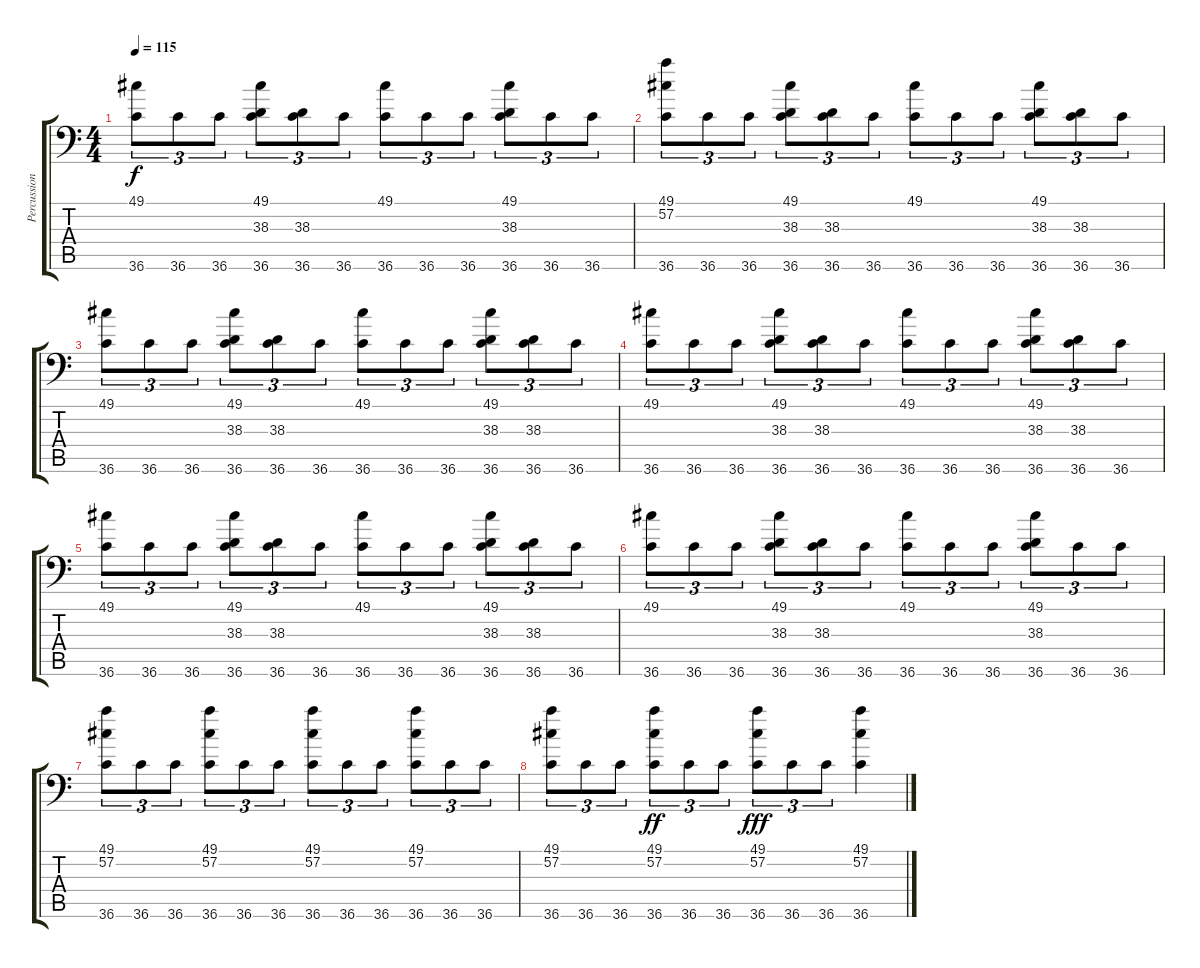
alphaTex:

\track ("Percussion" "Percussion") {instrument acousticgrandpiano}
\staff {score tabs}
\tuning (C-1 C-1 C-1 C-1 C-1 C-1) {hide}
\ts (4 4)
\tempo 115
\clef f4
\ks c
(49.1 36.6).8{tu (3 2) dy f} 36.6.8{tu (3 2)} 36.6.8{tu (3 2)} (49.1 38.3 36.6).8{tu (3 2)} (38.3 36.6).8{tu (3 2)} 36.6.8{tu (3 2)} (49.1 36.6).8{tu (3 2)} 36.6.8{tu (3 2)} 36.6.8{tu (3 2)} (49.1 38.3 36.6).8{tu (3 2)} 36.6.8{tu (3 2)} 36.6.8{tu (3 2)} |
(49.1 57.2 36.6).8{tu (3 2)} 36.6.8{tu (3 2)} 36.6.8{tu (3 2)} (49.1 38.3 36.6).8{tu (3 2)} (38.3 36.6).8{tu (3 2)} 36.6.8{tu (3 2)} (49.1 36.6).8{tu (3 2)} 36.6.8{tu (3 2)} 36.6.8{tu (3 2)} (49.1 38.3 36.6).8{tu (3 2)} (38.3 36.6).8{tu (3 2)} 36.6.8{tu (3 2)} |
(49.1 36.6).8{tu (3 2)} 36.6.8{tu (3 2)} 36.6.8{tu (3 2)} (49.1 38.3 36.6).8{tu (3 2)} (38.3 36.6).8{tu (3 2)} 36.6.8{tu (3 2)} (49.1 36.6).8{tu (3 2)} 36.6.8{tu (3 2)} 36.6.8{tu (3 2)} (49.1 38.3 36.6).8{tu (3 2)} (38.3 36.6).8{tu (3 2)} 36.6.8{tu (3 2)} |
(49.1 36.6).8{tu (3 2)} 36.6.8{tu (3 2)} 36.6.8{tu (3 2)} (49.1 38.3 36.6).8{tu (3 2)} (38.3 36.6).8{tu (3 2)} 36.6.8{tu (3 2)} (49.1 36.6).8{tu (3 2)} 36.6.8{tu (3 2)} 36.6.8{tu (3 2)} (49.1 38.3 36.6).8{tu (3 2)} (38.3 36.6).8{tu (3 2)} 36.6.8{tu (3 2)} |
(49.1 36.6).8{tu (3 2)} 36.6.8{tu (3 2)} 36.6.8{tu (3 2)} (49.1 38.3 36.6).8{tu (3 2)} (38.3 36.6).8{tu (3 2)} 36.6.8{tu (3 2)} (49.1 36.6).8{tu (3 2)} 36.6.8{tu (3 2)} 36.6.8{tu (3 2)} (49.1 38.3 36.6).8{tu (3 2)} (38.3 36.6).8{tu (3 2)} 36.6.8{tu (3 2)} |
(49.1 36.6).8{tu (3 2)} 36.6.8{tu (3 2)} 36.6.8{tu (3 2)} (49.1 38.3 36.6).8{tu (3 2)} (38.3 36.6).8{tu (3 2)} 36.6.8{tu (3 2)} (49.1 36.6).8{tu (3 2)} 36.6.8{tu (3 2)} 36.6.8{tu (3 2)} (49.1 38.3 36.6).8{tu (3 2)} 36.6.8{tu (3 2)} 36.6.8{tu (3 2)} |
(49.1 57.2 36.6).8{tu (3 2)} 36.6.8{tu (3 2)} 36.6.8{tu (3 2)} (49.1 57.2 36.6).8{tu (3 2)} 36.6.8{tu (3 2)} 36.6.8{tu (3 2)} (49.1 57.2 36.6).8{tu (3 2)} 36.6.8{tu (3 2)} 36.6.8{tu (3 2)} (49.1 57.2 36.6).8{tu (3 2)} 36.6.8{tu (3 2)} 36.6.8{tu (3 2)} |
(49.1 57.2 36.6).8{tu (3 2)} 36.6.8{tu (3 2)} 36.6.8{tu (3 2)} (49.1 57.2 36.6).8{tu (3 2) dy ff} 36.6.8{tu (3 2)} 36.6.8{tu (3 2)} (49.1 57.2 36.6).8{tu (3 2) dy fff} 36.6.8{tu (3 2)} 36.6.8{tu (3 2)} (49.1 57.2 36.6).4
